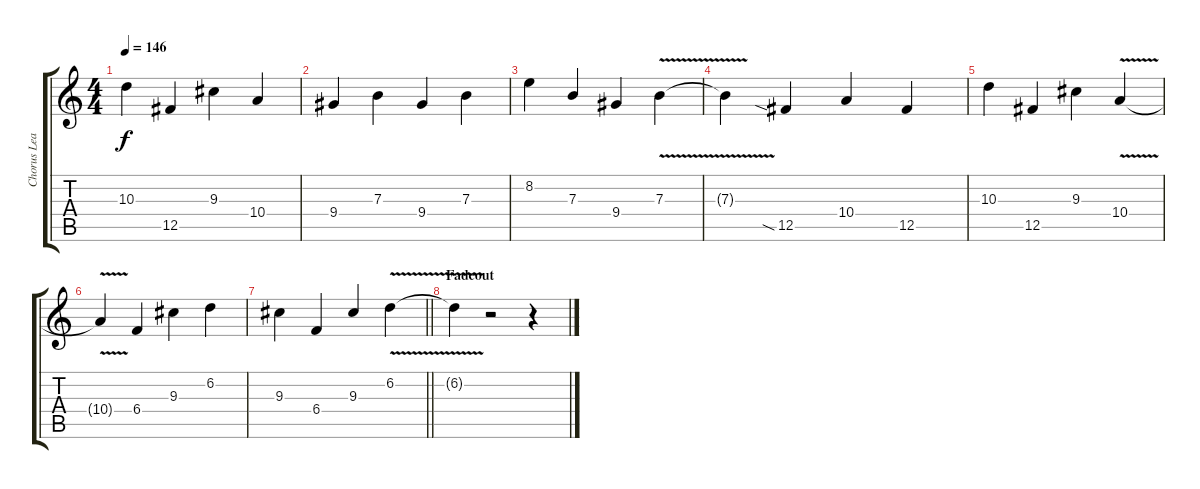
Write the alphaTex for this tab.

\track ("Chorus Lead" "Chorus Lea") {instrument distortionguitar bank 255}
\staff {score tabs}
\tuning (Db4 Ab3 E3 B2 Gb2 B1) {hide}
\ts (4 4)
\tempo 146
\clef g2
\ks c
10.3.4{dy f} 12.5.4 9.3.4 10.4.4 |
9.4.4 7.3.4 9.4.4 7.3.4 |
8.2.4 7.3.4{beam merge} 9.4.4 7.3{v}.4 |
7.3{t}.4 12.5{sia}.4 10.4.4{beam merge} 12.5.4 |
10.3.4 12.5.4 9.3.4 10.4{v}.4 |
10.4{t}.4 6.4.4 9.3.4{beam merge} 6.2.4 |
\barLineRight lightlight
9.3.4 6.4.4{beam merge} 9.3.4 6.2{v}.4 |
\section ("" "Fadeout")
6.2{t}.4 r.2 r.4
